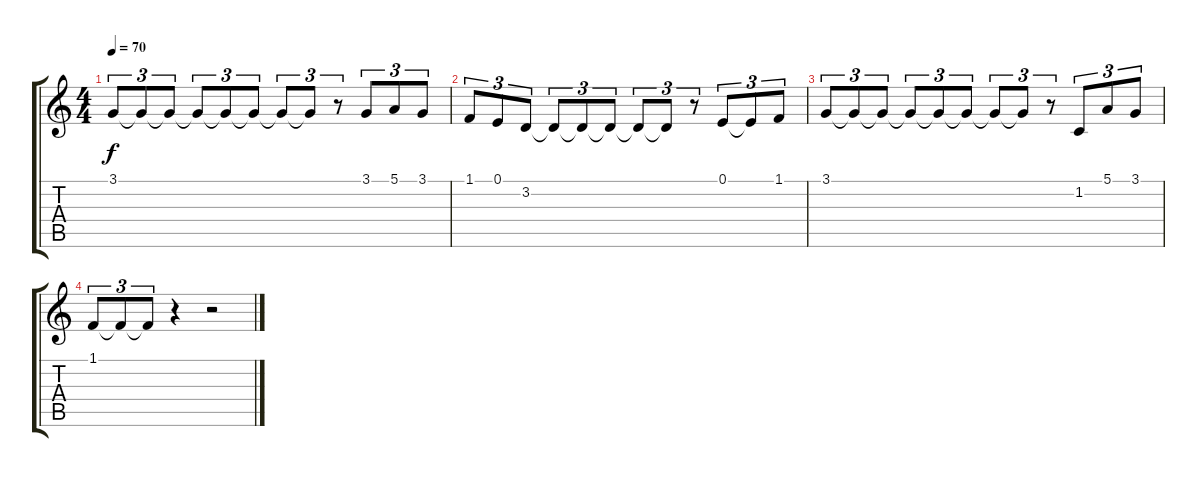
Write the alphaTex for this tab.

\track "" {instrument acousticgrandpiano}
\staff {score tabs}
\tuning (E4 B3 G3 D3 A2 E2) {hide}
\ts (4 4)
\tempo 70
\clef g2
\ks c
3.1.8{tu (3 2) dy f} 3.1{t}.8{tu (3 2)} 3.1{t}.8{tu (3 2)} 3.1{t}.8{tu (3 2)} 3.1{t}.8{tu (3 2)} 3.1{t}.8{tu (3 2)} 3.1{t}.8{tu (3 2)} 3.1{t}.8{tu (3 2)} r.8{tu (3 2)} 3.1.8{tu (3 2)} 5.1.8{tu (3 2)} 3.1.8{tu (3 2)} |
1.1.8{tu (3 2)} 0.1.8{tu (3 2)} 3.2.8{tu (3 2)} 3.2{t}.8{tu (3 2)} 3.2{t}.8{tu (3 2)} 3.2{t}.8{tu (3 2)} 3.2{t}.8{tu (3 2)} 3.2{t}.8{tu (3 2)} r.8{tu (3 2)} 0.1.8{tu (3 2)} 0.1{t}.8{tu (3 2)} 1.1.8{tu (3 2)} |
3.1.8{tu (3 2)} 3.1{t}.8{tu (3 2)} 3.1{t}.8{tu (3 2)} 3.1{t}.8{tu (3 2)} 3.1{t}.8{tu (3 2)} 3.1{t}.8{tu (3 2)} 3.1{t}.8{tu (3 2)} 3.1{t}.8{tu (3 2)} r.8{tu (3 2)} 1.2.8{tu (3 2)} 5.1.8{tu (3 2)} 3.1.8{tu (3 2)} |
1.1.8{tu (3 2)} 1.1{t}.8{tu (3 2)} 1.1{t}.8{tu (3 2)} r.4 r.2
